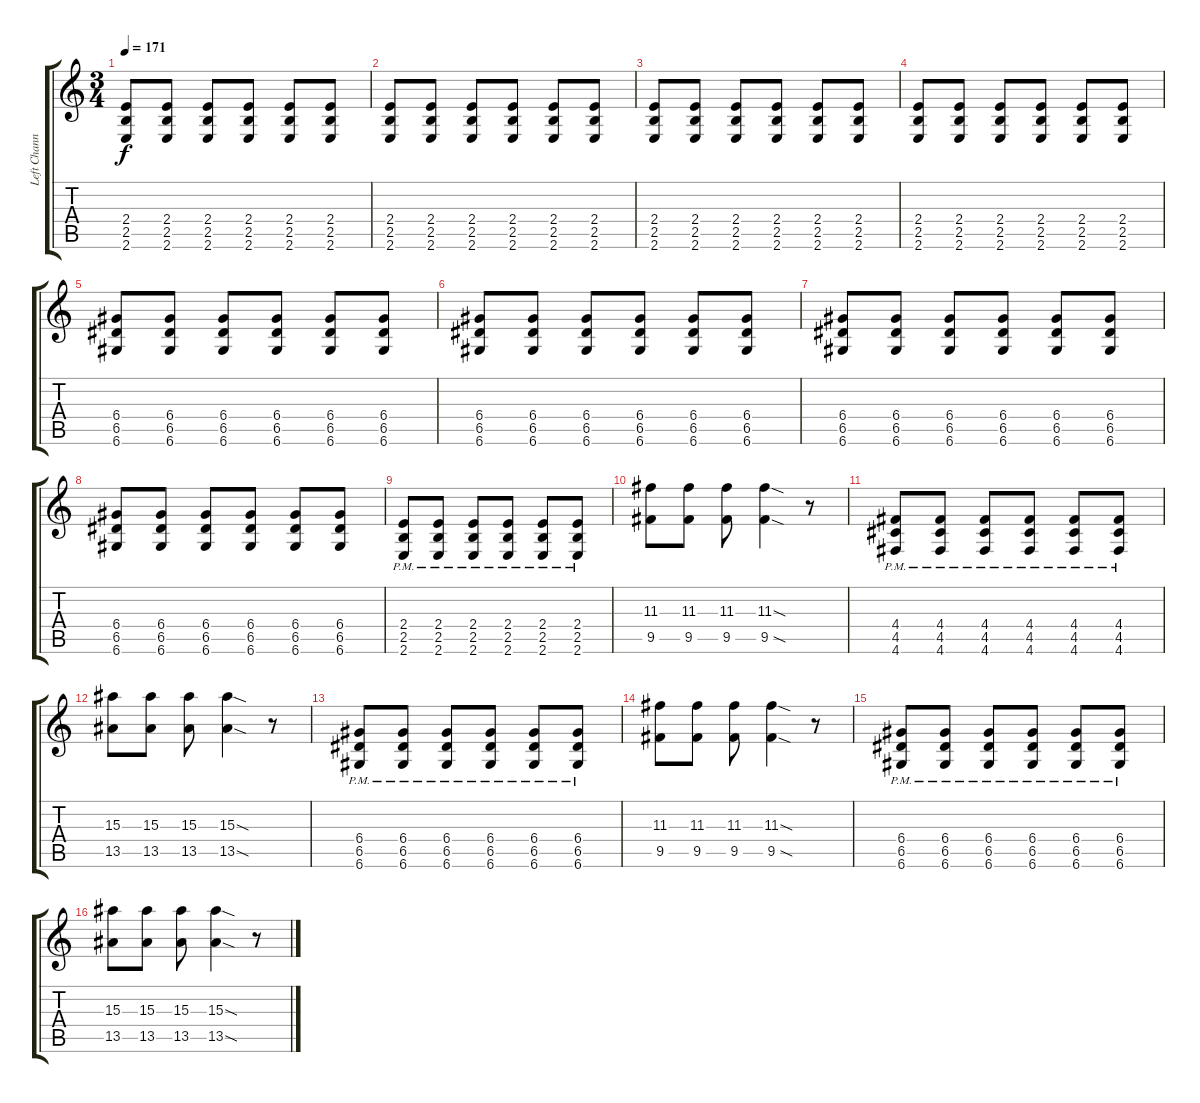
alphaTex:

\track ("Left Channel" "Left Chann") {instrument distortionguitar}
\staff {score tabs}
\tuning (E4 B3 G3 D3 A2 D2) {hide}
\ts (3 4)
\tempo 171
\clef g2
\ks c
(2.4 2.5 2.6).8{dy f} (2.4 2.5 2.6).8 (2.4 2.5 2.6).8 (2.4 2.5 2.6).8 (2.4 2.5 2.6).8 (2.4 2.5 2.6).8 |
(2.4 2.5 2.6).8 (2.4 2.5 2.6).8 (2.4 2.5 2.6).8 (2.4 2.5 2.6).8 (2.4 2.5 2.6).8 (2.4 2.5 2.6).8 |
(2.4 2.5 2.6).8 (2.4 2.5 2.6).8 (2.4 2.5 2.6).8 (2.4 2.5 2.6).8 (2.4 2.5 2.6).8 (2.4 2.5 2.6).8 |
(2.4 2.5 2.6).8 (2.4 2.5 2.6).8 (2.4 2.5 2.6).8 (2.4 2.5 2.6).8 (2.4 2.5 2.6).8 (2.4 2.5 2.6).8 |
(6.4 6.5 6.6).8 (6.4 6.5 6.6).8 (6.4 6.5 6.6).8 (6.4 6.5 6.6).8 (6.4 6.5 6.6).8 (6.4 6.5 6.6).8 |
(6.4 6.5 6.6).8 (6.4 6.5 6.6).8 (6.4 6.5 6.6).8 (6.4 6.5 6.6).8 (6.4 6.5 6.6).8 (6.4 6.5 6.6).8 |
(6.4 6.5 6.6).8 (6.4 6.5 6.6).8 (6.4 6.5 6.6).8 (6.4 6.5 6.6).8 (6.4 6.5 6.6).8 (6.4 6.5 6.6).8 |
(6.4 6.5 6.6).8 (6.4 6.5 6.6).8 (6.4 6.5 6.6).8 (6.4 6.5 6.6).8 (6.4 6.5 6.6).8 (6.4 6.5 6.6).8 |
(2.4{pm} 2.5{pm} 2.6{pm}).8 (2.4{pm} 2.5{pm} 2.6{pm}).8 (2.4{pm} 2.5{pm} 2.6{pm}).8 (2.4{pm} 2.5{pm} 2.6{pm}).8 (2.4{pm} 2.5{pm} 2.6{pm}).8 (2.4{pm} 2.5{pm} 2.6{pm}).8 |
(11.3 9.5).8 (11.3 9.5).8 (11.3 9.5).8 (11.3{sod} 9.5{sod}).4 r.8 |
(4.4{pm} 4.5{pm} 4.6{pm}).8 (4.4{pm} 4.5{pm} 4.6{pm}).8 (4.4{pm} 4.5{pm} 4.6{pm}).8 (4.4{pm} 4.5{pm} 4.6{pm}).8 (4.4{pm} 4.5{pm} 4.6{pm}).8 (4.4{pm} 4.5{pm} 4.6{pm}).8 |
(15.3 13.5).8 (15.3 13.5).8 (15.3 13.5).8 (15.3{sod} 13.5{sod}).4 r.8 |
(6.4{pm} 6.5{pm} 6.6{pm}).8 (6.4{pm} 6.5{pm} 6.6{pm}).8 (6.4{pm} 6.5{pm} 6.6{pm}).8 (6.4{pm} 6.5{pm} 6.6{pm}).8 (6.4{pm} 6.5{pm} 6.6{pm}).8 (6.4{pm} 6.5{pm} 6.6{pm}).8 |
(11.3 9.5).8 (11.3 9.5).8 (11.3 9.5).8 (11.3{sod} 9.5{sod}).4 r.8 |
(6.4{pm} 6.5{pm} 6.6{pm}).8 (6.4{pm} 6.5{pm} 6.6{pm}).8 (6.4{pm} 6.5{pm} 6.6{pm}).8 (6.4{pm} 6.5{pm} 6.6{pm}).8 (6.4{pm} 6.5{pm} 6.6{pm}).8 (6.4{pm} 6.5{pm} 6.6{pm}).8 |
(15.3 13.5).8 (15.3 13.5).8 (15.3 13.5).8 (15.3{sod} 13.5{sod}).4 r.8
